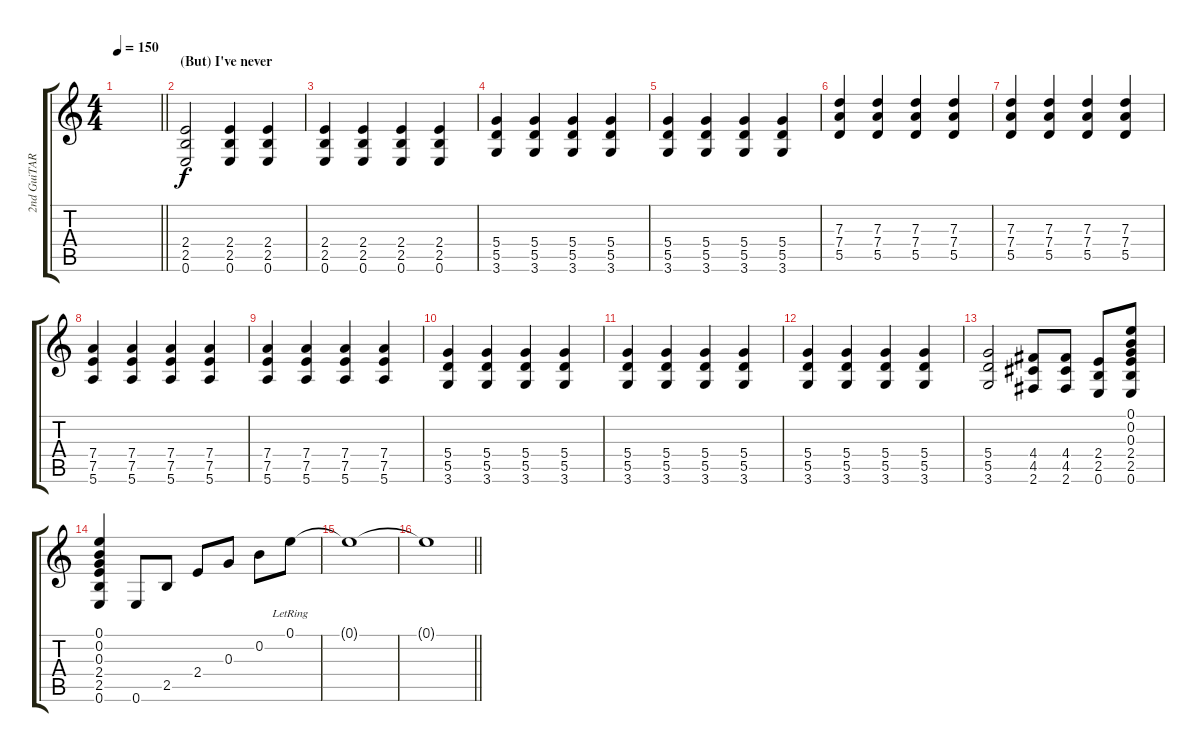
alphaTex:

\track ("2nd GuiTAR" "2nd GuiTAR") {instrument electricguitarclean}
\staff {score tabs}
\tuning (E4 B3 G3 D3 A2 E2) {hide}
\ts (4 4)
\tempo 150
\clef g2
\barLineRight lightlight
\ks c
|
\section ("" "(But) I've never")
(2.4 2.5 0.6).2 (2.4 2.5 0.6).4 (2.4 2.5 0.6).4 |
(2.4 2.5 0.6).4 (2.4 2.5 0.6).4 (2.4 2.5 0.6).4 (2.4 2.5 0.6).4 |
(5.4 5.5 3.6).4 (5.4 5.5 3.6).4 (5.4 5.5 3.6).4 (5.4 5.5 3.6).4 |
(5.4 5.5 3.6).4 (5.4 5.5 3.6).4 (5.4 5.5 3.6).4 (5.4 5.5 3.6).4 |
(7.3 7.4 5.5).4 (7.3 7.4 5.5).4 (7.3 7.4 5.5).4 (7.3 7.4 5.5).4 |
(7.3 7.4 5.5).4 (7.3 7.4 5.5).4 (7.3 7.4 5.5).4 (7.3 7.4 5.5).4 |
(7.4 7.5 5.6).4 (7.4 7.5 5.6).4 (7.4 7.5 5.6).4 (7.4 7.5 5.6).4 |
(7.4 7.5 5.6).4 (7.4 7.5 5.6).4 (7.4 7.5 5.6).4 (7.4 7.5 5.6).4 |
(5.4 5.5 3.6).4 (5.4 5.5 3.6).4 (5.4 5.5 3.6).4 (5.4 5.5 3.6).4 |
(5.4 5.5 3.6).4 (5.4 5.5 3.6).4 (5.4 5.5 3.6).4 (5.4 5.5 3.6).4 |
(5.4 5.5 3.6).4 (5.4 5.5 3.6).4 (5.4 5.5 3.6).4 (5.4 5.5 3.6).4 |
(5.4 5.5 3.6).2 (4.4 4.5 2.6).8 (4.4 4.5 2.6).8 (2.4 2.5 0.6).8 (0.1 0.2 0.3 2.4 2.5 0.6).8 |
(0.1 0.2 0.3 2.4 2.5 0.6).4 0.6.8 2.5.8 2.4.8 0.3.8 0.2.8 0.1{lr}.8 |
0.1{t}.1 |
\barLineRight lightlight
0.1{t}.1
